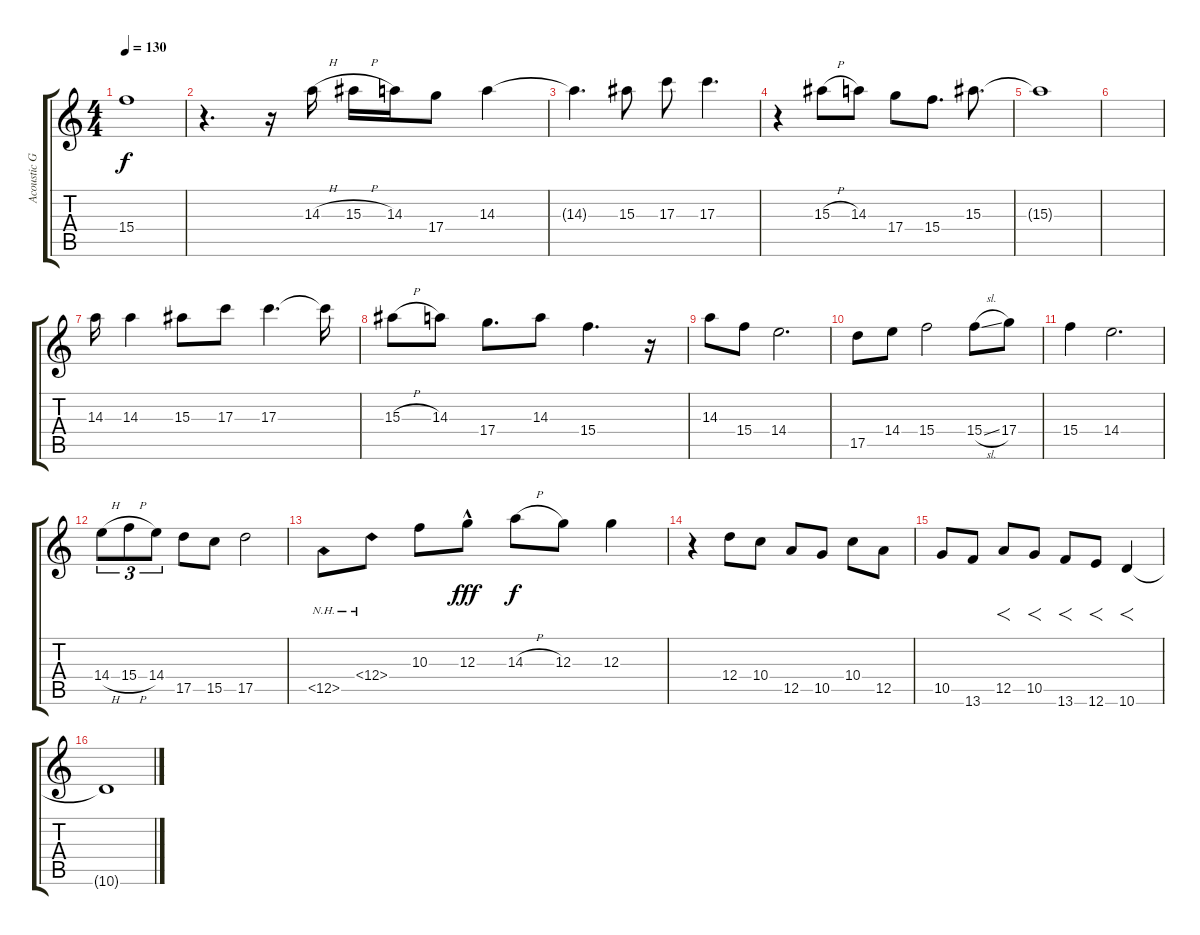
\track ("Acoustic Guitar" "Acoustic G") {instrument acousticguitarsteel}
\staff {score tabs}
\tuning (E4 B3 G3 D3 A2 E2) {hide}
\ts (4 4)
\tempo 130
\clef g2
\ks c
15.4{t}.1{dy f} |
r.4{d} r.16 14.3{h}.16 15.3{h}.16 14.3.16 17.4.8 14.3.4 |
14.3{t}.4{d} 15.3.8 17.3.8 17.3.4{d} |
r.4 15.3{h}.8 14.3.8 17.4.8 15.4.8{d} 15.3.8{d} |
15.3{t}.1 |
|
14.3.16 14.3.4 15.3.8 17.3.8 17.3.4{d} 17.3{t}.16 |
15.3{h}.8 14.3.8 17.4.8{d} 14.3.8 15.4.4{d} r.16 |
14.3.8 15.4.8 14.4.2{d} |
17.5.8 14.4.8 15.4.2 15.4{sl}.8 17.4.8 |
15.4.4 14.4.2{d} |
14.4{h}.8{tu (3 2)} 15.4{h}.8{tu (3 2)} 14.4.8{tu (3 2)} 17.5.8 15.5.8 17.5.2 |
12.5{nh}.8 12.4{nh}.8 10.3.8 12.3{hac}.8{dy fff} 14.3{h}.8{dy f} 12.3.8 12.3.4 |
r.4 12.4.8 10.4.8 12.5.8 10.5.8 10.4.8 12.5.8 |
10.5.8 13.6.8 12.5.8{f} 10.5.8{f} 13.6.8{f} 12.6.8{f} 10.6.4{f} |
10.6{t}.1
